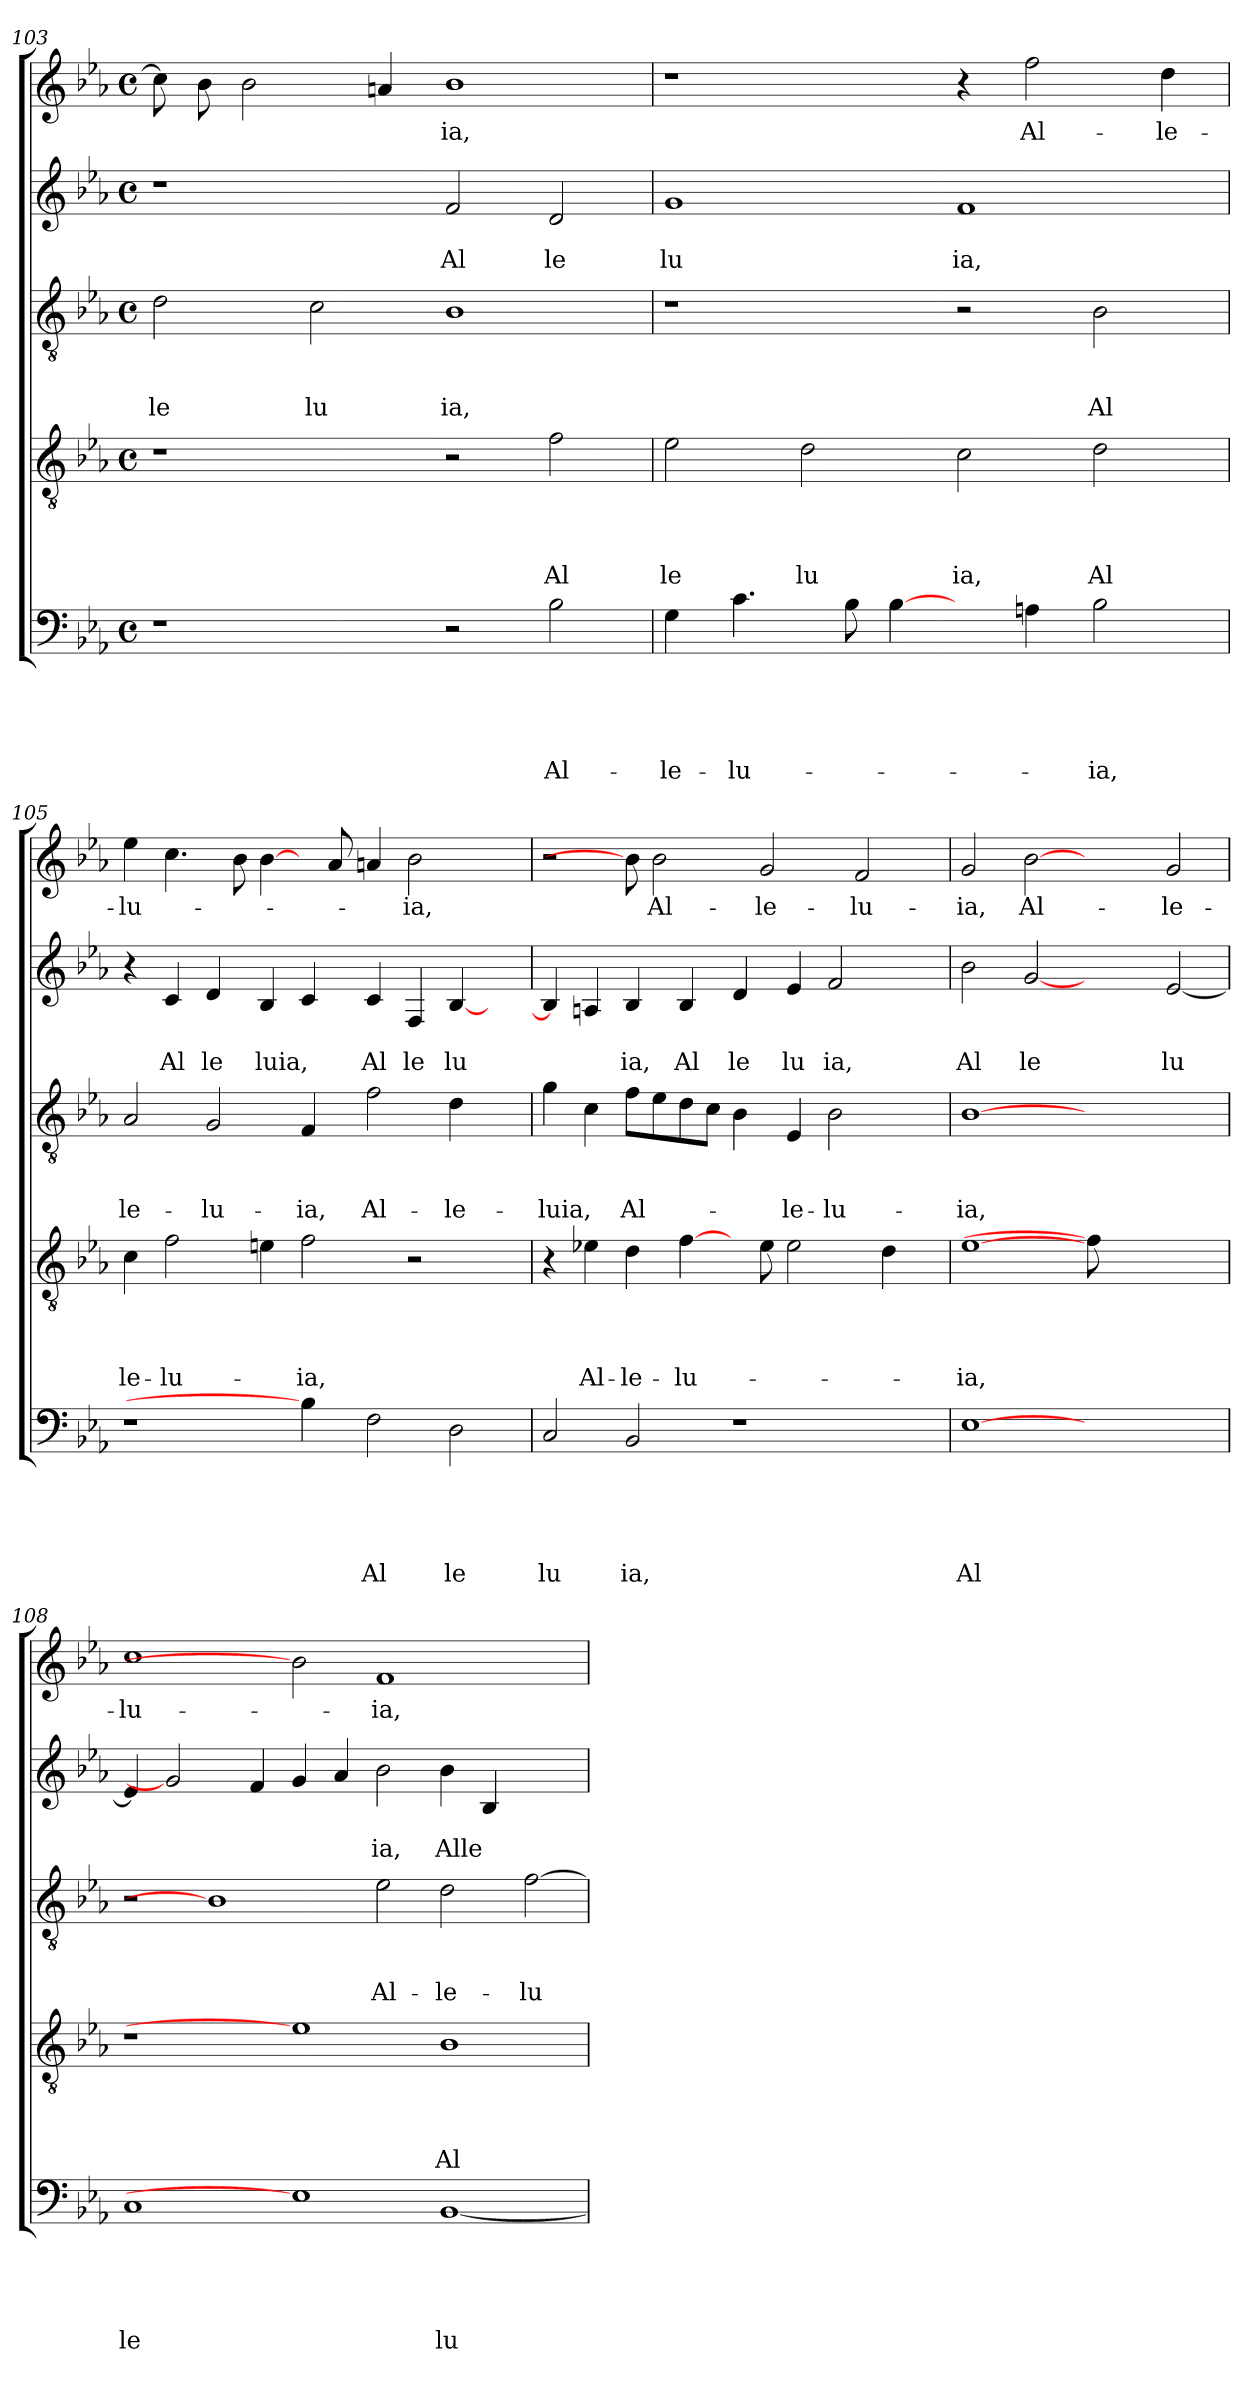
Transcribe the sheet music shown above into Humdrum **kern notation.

**kern	**text	**text	**text	**text	**text	**kern	**text	**text	**text	**text	**kern	**text	**text	**text	**kern	**text	**text	**kern	**text
*part5	*part5	*part5	*part5	*part5	*part5	*part4	*part4	*part4	*part4	*part4	*part3	*part3	*part3	*part3	*part2	*part2	*part2	*part1	*part1
*staff5	*staff5	*staff5	*staff5	*staff5	*staff5	*staff4	*staff4	*staff4	*staff4	*staff4	*staff3	*staff3	*staff3	*staff3	*staff2	*staff2	*staff2	*staff1	*staff1
*clefF4	*	*	*	*	*	*clefGv2	*	*	*	*	*clefGv2	*	*	*	*clefG2	*	*	*clefG2	*
*k[b-e-a-]	*	*	*	*	*	*k[b-e-a-]	*	*	*	*	*k[b-e-a-]	*	*	*	*k[b-e-a-]	*	*	*k[b-e-a-]	*
*E-:	*	*	*	*	*	*E-:	*	*	*	*	*E-:	*	*	*	*E-:	*	*	*E-:	*
*M4/4	*	*	*	*	*	*M4/4	*	*	*	*	*M4/4	*	*	*	*M4/4	*	*	*M4/4	*
*met(c)	*	*	*	*	*	*met(c)	*	*	*	*	*met(c)	*	*	*	*met(c)	*	*	*met(c)	*
=103	=103	=103	=103	=103	=103	=103	=103	=103	=103	=103	=103	=103	=103	=103	=103	=103	=103	=103	=103
!	!	!	!	!	!	!	!	!	!	!	!	!	!	!LO:LY:b	!	!	!	!	!
1r	.	.	.	.	.	1r	.	.	.	.	2d\	.	.	le	1r	.	.	8cc\]	.
.	.	.	.	.	.	.	.	.	.	.	.	.	.	.	.	.	.	8b-\	.
.	.	.	.	.	.	.	.	.	.	.	.	.	.	.	.	.	.	2b-\	.
!	!	!	!	!	!	!	!	!	!	!	!	!	!	!LO:LY:b	!	!	!	!	!
.	.	.	.	.	.	.	.	.	.	.	2c\	.	.	lu	.	.	.	.	.
.	.	.	.	.	.	.	.	.	.	.	.	.	.	.	.	.	.	4an/	.
!	!	!	!	!	!	!	!	!	!	!	!	!	!	!LO:LY:b	!	!	!LO:LY:b	!	!LO:LY:b
2r	.	.	.	.	.	2r	.	.	.	.	1B-	.	.	ia,	2f/	.	Al	1b-	-ia,
!	!	!	!	!	!LO:LY:b	!	!	!	!	!LO:LY:b	!	!	!	!	!	!	!LO:LY:b	!	!
2B-\	.	.	.	.	Al-	2f\	.	.	.	Al	.	.	.	.	2d/	.	le	.	.
=104	=104	=104	=104	=104	=104	=104	=104	=104	=104	=104	=104	=104	=104	=104	=104	=104	=104	=104	=104
!	!	!	!	!	!LO:LY:b	!	!	!	!	!LO:LY:b	!	!	!	!	!	!	!LO:LY:b	!	!
4G\	.	.	.	.	-le-	2e-\	.	.	.	le	1r	.	.	.	1g	.	lu	1r	.
!	!	!	!	!	!LO:LY:b	!	!	!	!	!	!	!	!	!	!	!	!	!	!
4.c\	.	.	.	.	-lu-	.	.	.	.	.	.	.	.	.	.	.	.	.	.
!	!	!	!	!	!	!	!	!	!	!LO:LY:b	!	!	!	!	!	!	!	!	!
.	.	.	.	.	.	2d\	.	.	.	lu	.	.	.	.	.	.	.	.	.
8B-\	.	.	.	.	.	.	.	.	.	.	.	.	.	.	.	.	.	.	.
[4B-\	.	.	.	.	.	.	.	.	.	.	.	.	.	.	.	.	.	.	.
!	!	!	!	!	!	!	!	!	!	!LO:LY:b	!	!	!	!	!	!	!LO:LY:b	!	!
4ryy	.	.	.	.	.	2c\	.	.	.	ia,	2r	.	.	.	1f	.	ia,	4r	.
!	!	!	!	!	!	!	!	!	!	!	!	!	!	!	!	!	!	!	!LO:LY:b
4An\	.	.	.	.	.	.	.	.	.	.	.	.	.	.	.	.	.	2ff\	Al-
!	!	!	!	!	!LO:LY:b	!	!	!	!	!LO:LY:b	!	!	!	!LO:LY:b	!	!	!	!	!
2B-\	.	.	.	.	-ia,	2d\	.	.	.	Al	2B-\	.	.	Al	.	.	.	.	.
!	!	!	!	!	!	!	!	!	!	!	!	!	!	!	!	!	!	!	!LO:LY:b
.	.	.	.	.	.	.	.	.	.	.	.	.	.	.	.	.	.	4dd\	-le-
!!LO:LB:g=z
=105	=105	=105	=105	=105	=105	=105	=105	=105	=105	=105	=105	=105	=105	=105	=105	=105	=105	=105	=105
!	!	!	!	!	!	!	!	!	!	!LO:LY:b	!	!	!	!LO:LY:b	!	!	!	!	!LO:LY:b
1r	.	.	.	.	.	4c\	.	.	.	le-	2A-/	.	.	le-	4r	.	.	4ee-\	-lu-
!	!	!	!	!	!	!	!	!	!	!LO:LY:b	!	!	!	!	!	!	!LO:LY:b	!	!
.	.	.	.	.	.	2f\	.	.	.	-lu-	.	.	.	.	4c/	.	Al	4.cc\	.
!	!	!	!	!	!	!	!	!	!	!	!	!	!	!LO:LY:b	!	!	!LO:LY:b	!	!
.	.	.	.	.	.	.	.	.	.	.	2G/	.	.	-lu-	4d/	.	le	.	.
.	.	.	.	.	.	.	.	.	.	.	.	.	.	.	.	.	.	8b-\	.
!	!	!	!	!	!	!	!	!	!	!	!	!	!	!	!	!	!LO:LY:b	!	!
.	.	.	.	.	.	4en\	.	.	.	.	.	.	.	.	4B-/	.	luia,	[4b-\	.
!	!	!	!	!	!	!	!	!	!	!LO:LY:b	!	!	!	!LO:LY:b	!	!	!	!	!
4B-\]	.	.	.	.	.	2f\	.	.	.	-ia,	4F/	.	.	-ia,	4c/	.	.	8ryy	.
.	.	.	.	.	.	.	.	.	.	.	.	.	.	.	.	.	.	8a-/	.
!	!	!	!	!	!LO:LY:b	!	!	!	!	!	!	!	!	!LO:LY:b	!	!	!LO:LY:b	!	!
2F\	.	.	.	.	Al	.	.	.	.	.	2f\	.	.	Al-	4c/	.	Al	4an/	.
!	!	!	!	!	!	!	!	!	!	!	!	!	!	!	!	!	!LO:LY:b	!	!LO:LY:b
.	.	.	.	.	.	2r	.	.	.	.	.	.	.	.	4F/	.	le	2b-\	-ia,
!	!	!	!	!	!LO:LY:b	!	!	!	!	!	!	!	!	!LO:LY:b	!	!	!LO:LY:b	!	!
2D\	.	.	.	.	le	.	.	.	.	.	4d\	.	.	-le-	[<4B-/	.	lu	.	.
.	.	.	.	.	.	4ryy	.	.	.	.	4ryy	.	.	.	4ryy	.	.	4ryy	.
=106	=106	=106	=106	=106	=106	=106	=106	=106	=106	=106	=106	=106	=106	=106	=106	=106	=106	=106	=106
!	!	!	!	!	!LO:LY:b	!	!	!	!	!	!	!	!	!LO:LY:b	!	!	!	!	!
2C/	.	.	.	.	lu	4r	.	.	.	.	4g\	.	.	-luia,	4B-/]	.	.	2r	.
!	!	!	!	!	!	!	!	!	!	!LO:LY:b	!	!	!	!	!	!	!	!	!
.	.	.	.	.	.	4e-X\	.	.	.	Al-	4c\	.	.	.	4An/	.	.	.	.
!	!	!	!	!	!LO:LY:b	!	!	!	!	!LO:LY:b	!	!	!	!LO:LY:b	!	!	!LO:LY:b	!	!
2BB-/	.	.	.	.	ia,	4d\	.	.	.	-le-	8f\L	.	.	Al-	4B-/	.	ia,	8b-\]	.
!	!	!	!	!	!	!	!	!	!	!	!	!	!	!	!	!	!	!	!LO:LY:b
.	.	.	.	.	.	.	.	.	.	.	8e-\	.	.	.	.	.	.	2b-\	Al-
!	!	!	!	!	!	!	!	!	!	!LO:LY:b	!	!	!	!	!	!	!LO:LY:b	!	!
.	.	.	.	.	.	[4f\	.	.	.	-lu-	8d\	.	.	.	4B-/	.	Al	.	.
.	.	.	.	.	.	.	.	.	.	.	8c\J	.	.	.	.	.	.	.	.
!	!	!	!	!	!	!	!	!	!	!	!	!	!	!	!	!	!LO:LY:b	!	!
1r	.	.	.	.	.	8ryy	.	.	.	.	4B-\	.	.	.	4d/	.	le	.	.
!	!	!	!	!	!	!	!	!	!	!	!	!	!	!	!	!	!	!	!LO:LY:b
.	.	.	.	.	.	8e-\	.	.	.	.	.	.	.	.	.	.	.	2g/	-le-
!	!	!	!	!	!	!	!	!	!	!	!	!	!	!LO:LY:b	!	!	!LO:LY:b	!	!
.	.	.	.	.	.	2e-\	.	.	.	.	4E-/	.	.	-le-	4e-/	.	lu	.	.
!	!	!	!	!	!	!	!	!	!	!	!	!	!	!LO:LY:b	!	!	!LO:LY:b	!	!
.	.	.	.	.	.	.	.	.	.	.	2B-\	.	.	-lu-	2f/	.	ia,	.	.
!	!	!	!	!	!	!	!	!	!	!	!	!	!	!	!	!	!	!	!LO:LY:b
.	.	.	.	.	.	.	.	.	.	.	.	.	.	.	.	.	.	2f/	-lu-
.	.	.	.	.	.	4d\	.	.	.	.	.	.	.	.	.	.	.	.	.
8ryy	.	.	.	.	.	8ryy	.	.	.	.	8ryy	.	.	.	8ryy	.	.	.	.
=107	=107	=107	=107	=107	=107	=107	=107	=107	=107	=107	=107	=107	=107	=107	=107	=107	=107	=107	=107
!	!	!	!	!	!LO:LY:b	!	!	!	!	!LO:LY:b	!	!	!	!LO:LY:b	!	!	!LO:LY:b	!	!LO:LY:b
[1E-	.	.	.	.	Al	[1e-	.	.	.	-ia,	[1B-	.	.	-ia,	2b-\	.	Al	2g/	-ia,
!	!	!	!	!	!	!	!	!	!	!	!	!	!	!	!	!	!LO:LY:b	!	!LO:LY:b
.	.	.	.	.	.	.	.	.	.	.	.	.	.	.	[2g	.	le	[2b-	Al-
1ryy	.	.	.	.	.	8f\]	.	.	.	.	1ryy	.	.	.	2ryy	.	.	2ryy	.
.	.	.	.	.	.	2..ryy	.	.	.	.	.	.	.	.	.	.	.	.	.
!	!	!	!	!	!	!	!	!	!	!	!	!	!	!	!	!	!LO:LY:b	!	!LO:LY:b
.	.	.	.	.	.	.	.	.	.	.	.	.	.	.	[<2e-/	.	lu	2g/	-le-
=108	=108	=108	=108	=108	=108	=108	=108	=108	=108	=108	=108	=108	=108	=108	=108	=108	=108	=108	=108
!	!	!	!	!	!LO:LY:b	!	!	!	!	!	!	!	!	!	!	!	!	!	!LO:LY:b
1C	.	.	.	.	le	1r	.	.	.	.	2r	.	.	.	4e-/]	.	.	1cc	-lu-
.	.	.	.	.	.	.	.	.	.	.	.	.	.	.	2g]	.	.	.	.
.	.	.	.	.	.	.	.	.	.	.	1B-]	.	.	.	.	.	.	.	.
.	.	.	.	.	.	.	.	.	.	.	.	.	.	.	4f/	.	.	.	.
1E-]	.	.	.	.	.	1e-]	.	.	.	.	.	.	.	.	4g/	.	.	2b-]	.
.	.	.	.	.	.	.	.	.	.	.	.	.	.	.	4a-/	.	.	.	.
!	!	!	!	!	!	!	!	!	!	!	!	!	!	!LO:LY:b	!	!	!LO:LY:b	!	!LO:LY:b
.	.	.	.	.	.	.	.	.	.	.	2e-\	.	.	Al-	2b-\	.	ia,	1f	-ia,
!	!	!	!	!	!LO:LY:b	!	!	!	!	!LO:LY:b	!	!	!	!LO:LY:b	!	!	!LO:LY:b	!	!
[<1BB-	.	.	.	.	lu	1B-	.	.	.	Al-	2d\	.	.	-le-	4b-\	.	Alle	.	.
.	.	.	.	.	.	.	.	.	.	.	.	.	.	.	4B-/	.	.	.	.
!	!	!	!	!	!	!	!	!	!	!	!	!	!	!LO:LY:b	!	!	!	!	!
.	.	.	.	.	.	.	.	.	.	.	[>2f\	.	.	-lu-	2ryy	.	.	2ryy	.
=	=	=	=	=	=	=	=	=	=	=	=	=	=	=	=	=	=	=	=
*-	*-	*-	*-	*-	*-	*-	*-	*-	*-	*-	*-	*-	*-	*-	*-	*-	*-	*-	*-
